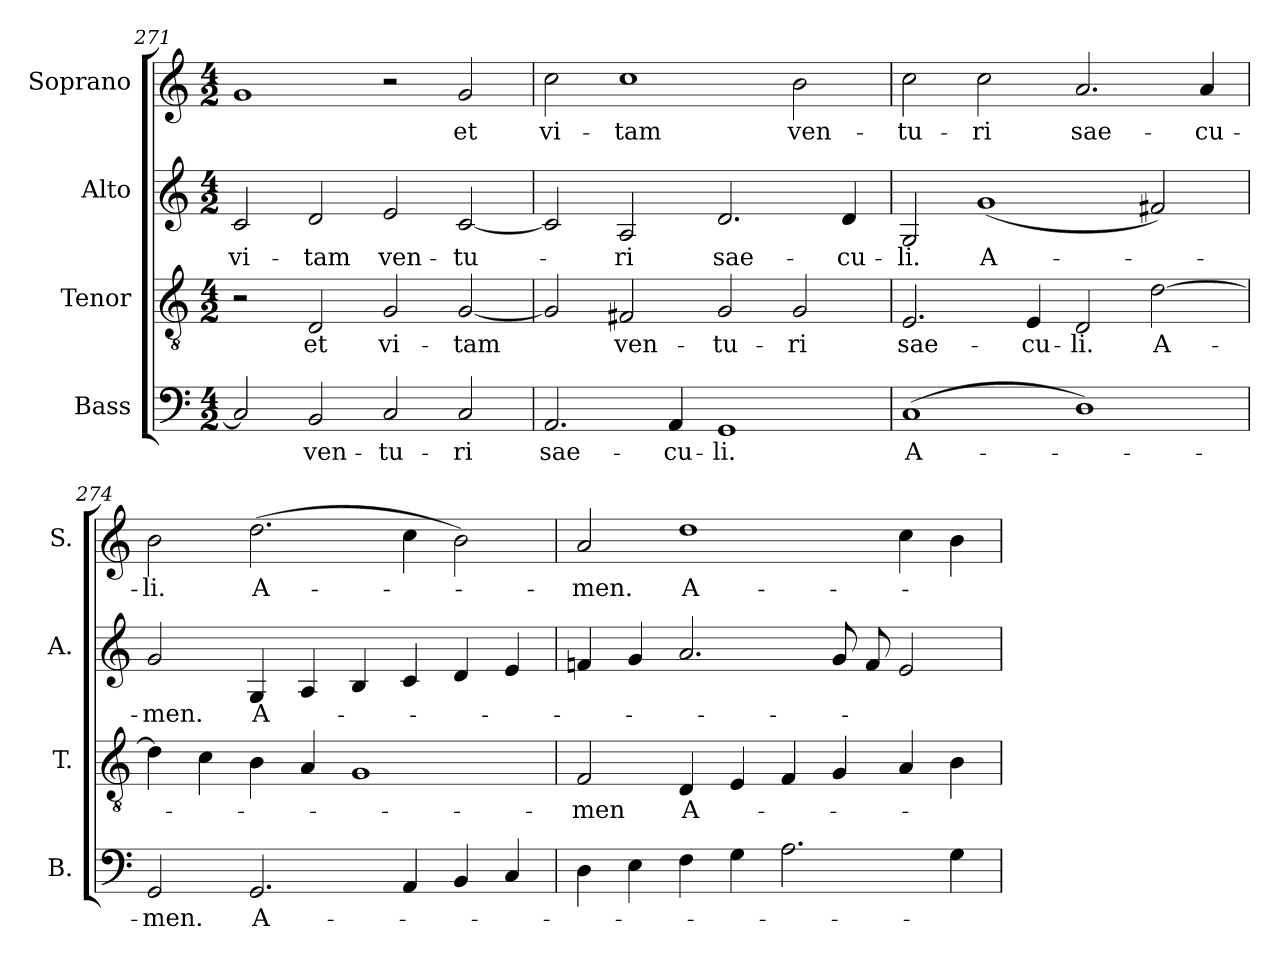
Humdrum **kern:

**kern	**text	**kern	**text	**kern	**text	**kern	**text
*part4	*part4	*part3	*part3	*part2	*part2	*part1	*part1
*staff4	*staff4	*staff3	*staff3	*staff2	*staff2	*staff1	*staff1
*I"Bass	*	*I"Tenor	*	*I"Alto	*	*I"Soprano	*
*I'B.	*	*I'T.	*	*I'A.	*	*I'S.	*
*clefF4	*	*clefGv2	*	*clefG2	*	*clefG2	*
*	*	*ITrd7c12	*	*	*	*	*
*k[]	*	*k[]	*	*k[]	*	*k[]	*
*C:	*	*C:	*	*C:	*	*C:	*
*M4/2	*	*M4/2	*	*M4/2	*	*M4/2	*
=271	=271	=271	=271	=271	=271	=271	=271
!	!	!	!	!	!LO:LY:b:color=#000000	!	!
2Ci/]	.	2r	.	2ci/	vi-	1gi	.
!	!LO:LY:b:color=#000000	!	!	!	!	!	!
!	!	!	!LO:LY:b:color=#000000	!	!	!	!
!	!	!	!	!	!LO:LY:b:color=#000000	!	!
2BBi/	ven-	2DDi/	et	2di/	-tam	.	.
!	!LO:LY:b:color=#000000	!	!	!	!	!	!
!	!	!	!LO:LY:b:color=#000000	!	!	!	!
!	!	!	!	!	!LO:LY:b:color=#000000	!	!
2Ci/	-tu-	2GGi/	vi-	2ei/	ven-	2r	.
!	!LO:LY:b:color=#000000	!	!	!	!	!	!
!	!	!	!LO:LY:b:color=#000000	!	!	!	!
!	!	!	!	!	!LO:LY:b:color=#000000	!	!
!	!	!	!	!	!	!	!LO:LY:b:color=#000000
2Ci/	-ri	[2GGi/	-tam	[2ci/	-tu-	2gi/	et
=272	=272	=272	=272	=272	=272	=272	=272
!	!LO:LY:b:color=#000000	!	!	!	!	!	!
!	!	!	!	!	!	!	!LO:LY:b:color=#000000
2.AAi/	sae-	2GGi/]	.	2ci/]	.	2cci\	vi-
!	!	!	!LO:LY:b:color=#000000	!	!	!	!
!	!	!	!	!	!LO:LY:b:color=#000000	!	!
!	!	!	!	!	!	!	!LO:LY:b:color=#000000
.	.	2FF#Xi/	ven-	2Ai/	-ri	1cci	-tam
!	!LO:LY:b:color=#000000	!	!	!	!	!	!
4AAi/	-cu-	.	.	.	.	.	.
!	!LO:LY:b:color=#000000	!	!	!	!	!	!
!	!	!	!LO:LY:b:color=#000000	!	!	!	!
!	!	!	!	!	!LO:LY:b:color=#000000	!	!
1GGi	-li.	2GGi/	-tu-	2.di/	sae-	.	.
!	!	!	!LO:LY:b:color=#000000	!	!	!	!
!	!	!	!	!	!	!	!LO:LY:b:color=#000000
.	.	2GGi/	-ri	.	.	2bi\	ven-
!	!	!	!	!	!LO:LY:b:color=#000000	!	!
.	.	.	.	4di/	-cu-	.	.
!!LO:LB:g=z
=273	=273	=273	=273	=273	=273	=273	=273
!	!LO:LY:b:color=#000000	!	!	!	!	!	!
!	!	!	!LO:LY:b:color=#000000	!	!	!	!
!	!	!	!	!	!LO:LY:b:color=#000000	!	!
!	!	!	!	!	!	!	!LO:LY:b:color=#000000
(1Ci	A-	2.EEi/	sae-	2Gi/	-li.	2cci\	-tu-
!	!	!	!	!	!LO:LY:b:color=#000000	!	!
!	!	!	!	!	!	!	!LO:LY:b:color=#000000
.	.	.	.	(1gi	A-	2cci\	-ri
!	!	!	!LO:LY:b:color=#000000	!	!	!	!
.	.	4EEi/	-cu-	.	.	.	.
!	!	!	!LO:LY:b:color=#000000	!	!	!	!
!	!	!	!	!	!	!	!LO:LY:b:color=#000000
1Di)	.	2DDi/	-li.	.	.	2.ai/	sae-
!	!	!	!LO:LY:b:color=#000000	!	!	!	!
.	.	[2Di\	A-	2f#Xi/)	.	.	.
!	!	!	!	!	!	!	!LO:LY:b:color=#000000
.	.	.	.	.	.	4ai/	-cu-
=274	=274	=274	=274	=274	=274	=274	=274
!	!LO:LY:b:color=#000000	!	!	!	!	!	!
!	!	!	!	!	!LO:LY:b:color=#000000	!	!
!	!	!	!	!	!	!	!LO:LY:b:color=#000000
2GGi/	-men.	4Di\]	.	2gi/	-men.	2bi\	-li.
.	.	4Ci\	.	.	.	.	.
!	!LO:LY:b:color=#000000	!	!	!	!	!	!
!	!	!	!	!	!LO:LY:b:color=#000000	!	!
!	!	!	!	!	!	!	!LO:LY:b:color=#000000
2.GGi/	A-	4BBi\	.	4Gi/	A-	(2.ddi\	A-
.	.	4AAi/	.	4Ai/	.	.	.
.	.	1GGi	.	4Bi/	.	.	.
4AAi/	.	.	.	4ci/	.	4cci\	.
4BBi/	.	.	.	4di/	.	2bi\)	.
4Ci/	.	.	.	4ei/	.	.	.
=275	=275	=275	=275	=275	=275	=275	=275
!	!	!	!LO:LY:b:color=#000000	!	!	!	!
!	!	!	!	!	!	!	!LO:LY:b:color=#000000
4Di\	.	2FFi/	-men	4fni/	.	2ai/	-men.
4Ei\	.	.	.	4gi/	.	.	.
!	!	!	!LO:LY:b:color=#000000	!	!	!	!
!	!	!	!	!	!	!	!LO:LY:b:color=#000000
4Fi\	.	4DDi/	A-	2.ai/	.	1ddi	A-
4Gi\	.	4EEi/	.	.	.	.	.
2.Ai\	.	4FFi/	.	.	.	.	.
.	.	4GGi/	.	8gi/	.	.	.
.	.	.	.	8fi/	.	.	.
.	.	4AAi/	.	2ei/	.	4cci\	.
4Gi\	.	4BBi\	.	.	.	4bi\	.
=	=	=	=	=	=	=	=
*-	*-	*-	*-	*-	*-	*-	*-
